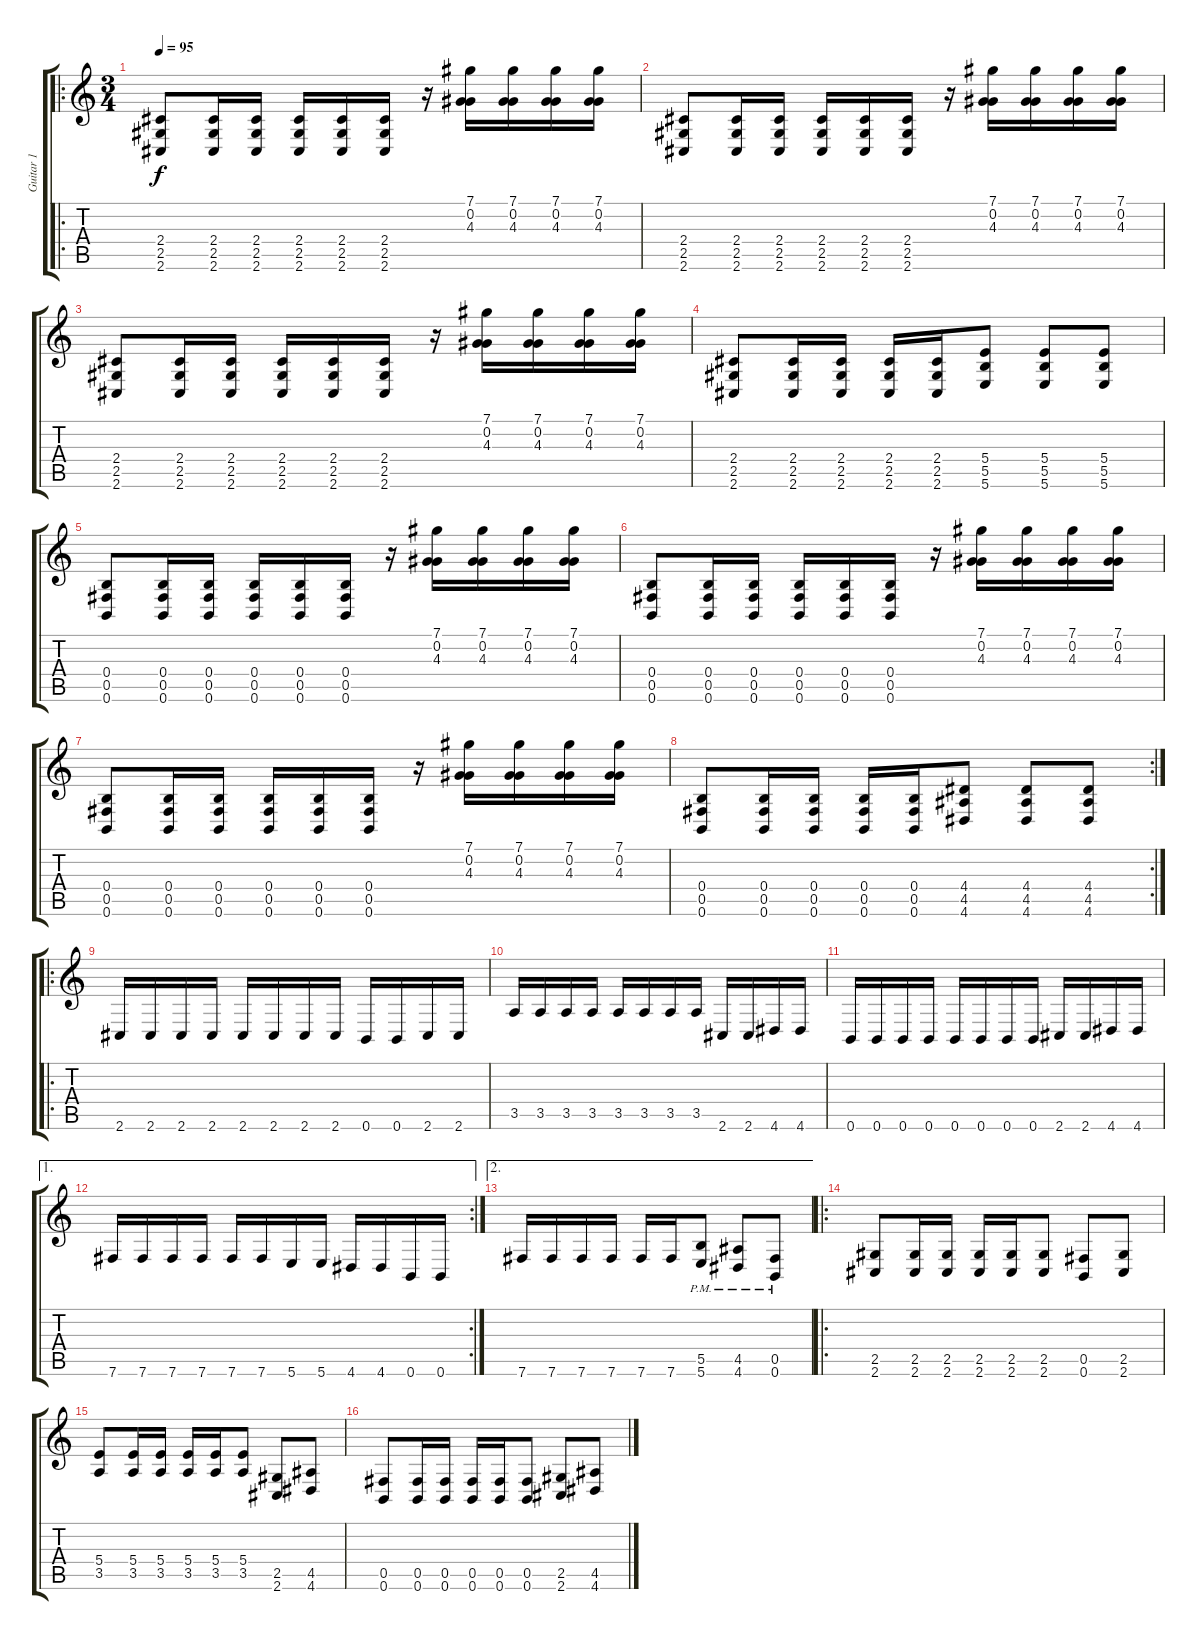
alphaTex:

\track ("Guitar 1" "Guitar 1") {instrument distortionguitar}
\staff {score tabs}
\tuning (Db4 Ab3 E3 B2 Gb2 B1) {hide}
\ro
\ts (3 4)
\tempo 95
\clef g2
\ks c
(2.4 2.5 2.6).8{dy f} (2.4 2.5 2.6).16 (2.4 2.5 2.6).16 (2.4 2.5 2.6).16 (2.4 2.5 2.6).16 (2.4 2.5 2.6).16 r.16 (7.1 0.2 4.3).16 (7.1 0.2 4.3).16 (7.1 0.2 4.3).16 (7.1 0.2 4.3).16 |
(2.4 2.5 2.6).8 (2.4 2.5 2.6).16 (2.4 2.5 2.6).16 (2.4 2.5 2.6).16 (2.4 2.5 2.6).16 (2.4 2.5 2.6).16 r.16 (7.1 0.2 4.3).16 (7.1 0.2 4.3).16 (7.1 0.2 4.3).16 (7.1 0.2 4.3).16 |
(2.4 2.5 2.6).8 (2.4 2.5 2.6).16 (2.4 2.5 2.6).16 (2.4 2.5 2.6).16 (2.4 2.5 2.6).16 (2.4 2.5 2.6).16 r.16 (7.1 0.2 4.3).16 (7.1 0.2 4.3).16 (7.1 0.2 4.3).16 (7.1 0.2 4.3).16 |
(2.4 2.5 2.6).8 (2.4 2.5 2.6).16 (2.4 2.5 2.6).16 (2.4 2.5 2.6).16 (2.4 2.5 2.6).16 (5.4 5.5 5.6).8 (5.4 5.5 5.6).8 (5.4 5.5 5.6).8 |
(0.4 0.5 0.6).8 (0.4 0.5 0.6).16 (0.4 0.5 0.6).16 (0.4 0.5 0.6).16 (0.4 0.5 0.6).16 (0.4 0.5 0.6).16 r.16 (7.1 0.2 4.3).16 (7.1 0.2 4.3).16 (7.1 0.2 4.3).16 (7.1 0.2 4.3).16 |
(0.4 0.5 0.6).8 (0.4 0.5 0.6).16 (0.4 0.5 0.6).16 (0.4 0.5 0.6).16 (0.4 0.5 0.6).16 (0.4 0.5 0.6).16 r.16 (7.1 0.2 4.3).16 (7.1 0.2 4.3).16 (7.1 0.2 4.3).16 (7.1 0.2 4.3).16 |
(0.4 0.5 0.6).8 (0.4 0.5 0.6).16 (0.4 0.5 0.6).16 (0.4 0.5 0.6).16 (0.4 0.5 0.6).16 (0.4 0.5 0.6).16 r.16 (7.1 0.2 4.3).16 (7.1 0.2 4.3).16 (7.1 0.2 4.3).16 (7.1 0.2 4.3).16 |
\rc 2
(0.4 0.5 0.6).8 (0.4 0.5 0.6).16 (0.4 0.5 0.6).16 (0.4 0.5 0.6).16 (0.4 0.5 0.6).16 (4.4 4.5 4.6).8 (4.4 4.5 4.6).8 (4.4 4.5 4.6).8 |
\ro
2.6.16 2.6.16 2.6.16 2.6.16 2.6.16 2.6.16 2.6.16 2.6.16 0.6.16 0.6.16 2.6.16 2.6.16 |
3.5.16 3.5.16 3.5.16 3.5.16 3.5.16 3.5.16 3.5.16 3.5.16 2.6.16 2.6.16 4.6.16 4.6.16 |
0.6.16 0.6.16 0.6.16 0.6.16 0.6.16 0.6.16 0.6.16 0.6.16 2.6.16 2.6.16 4.6.16 4.6.16 |
\ae 1
\rc 2
7.6.16 7.6.16 7.6.16 7.6.16 7.6.16 7.6.16 5.6.16 5.6.16 4.6.16 4.6.16 0.6.16 0.6.16 |
\ae 2
7.6.16 7.6.16 7.6.16 7.6.16 7.6.16 7.6.16 (5.5{pm} 5.6{pm}).8 (4.5{pm} 4.6{pm}).8 (0.5{pm} 0.6{pm}).8 |
\ro
(2.5 2.6).8 (2.5 2.6).16 (2.5 2.6).16 (2.5 2.6).16 (2.5 2.6).16 (2.5 2.6).8 (0.5 0.6).8 (2.5 2.6).8 |
(5.4 3.5).8 (5.4 3.5).16 (5.4 3.5).16 (5.4 3.5).16 (5.4 3.5).16 (5.4 3.5).8 (2.5 2.6).8 (4.5 4.6).8 |
(0.5 0.6).8 (0.5 0.6).16 (0.5 0.6).16 (0.5 0.6).16 (0.5 0.6).16 (0.5 0.6).8 (2.5 2.6).8 (4.5 4.6).8
